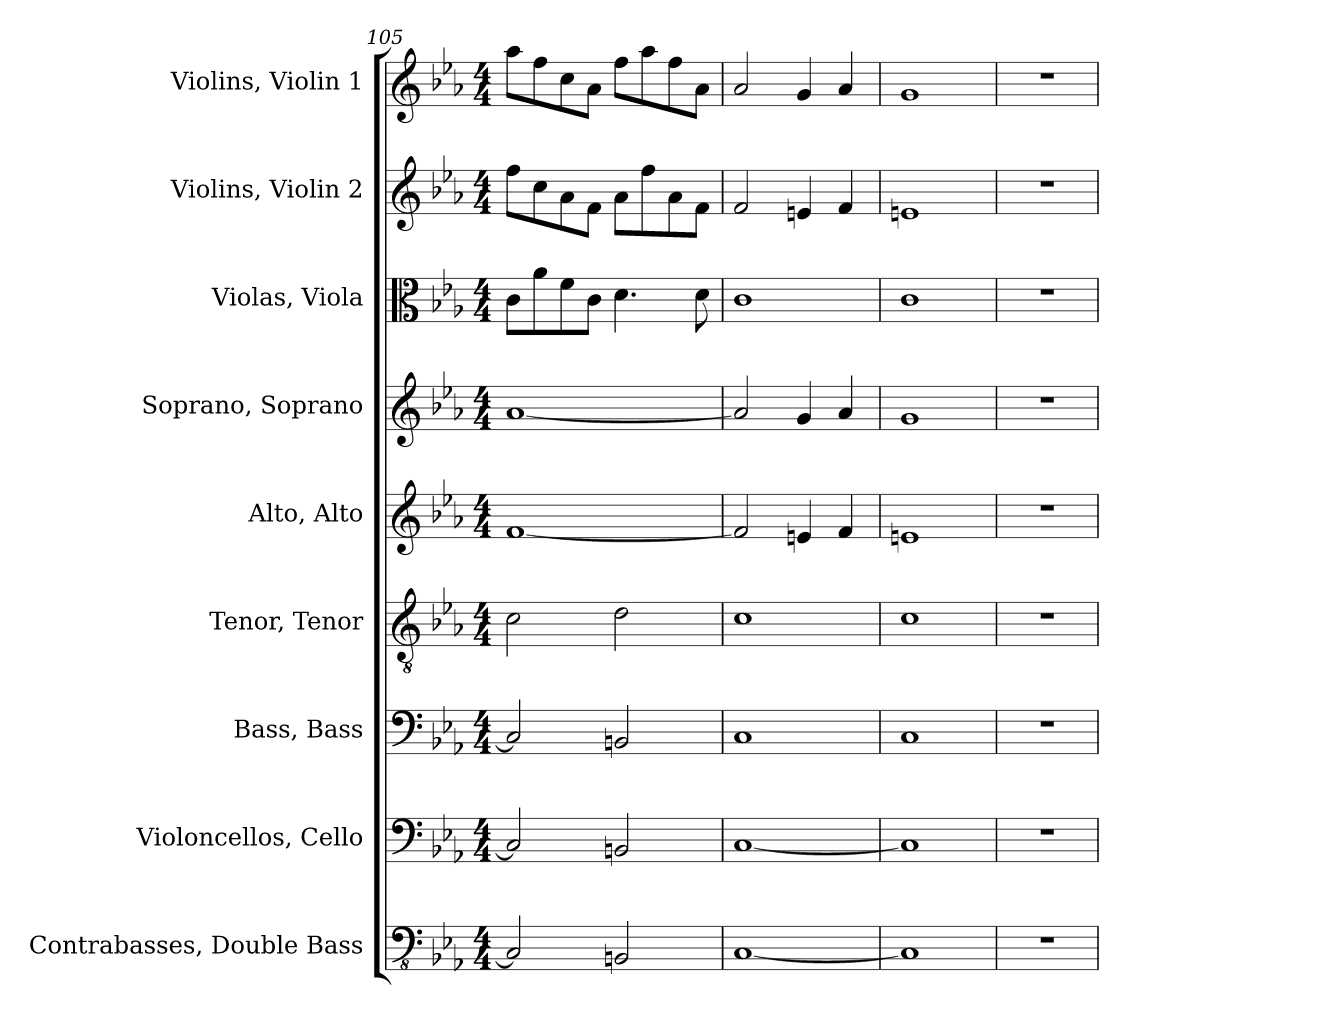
**kern	**kern	**kern	**kern	**kern	**kern	**kern	**kern	**kern
*part9	*part8	*part7	*part6	*part5	*part4	*part3	*part2	*part1
*staff9	*staff8	*staff7	*staff6	*staff5	*staff4	*staff3	*staff2	*staff1
*I"Contrabasses, Double Bass	*I"Violoncellos, Cello	*I"Bass, Bass	*I"Tenor, Tenor	*I"Alto, Alto	*I"Soprano, Soprano	*I"Violas, Viola	*I"Violins, Violin 2	*I"Violins, Violin 1
*I'Cbs.	*I'Vcs.	*I'B.	*I'T.	*I'A.	*I'S.	*I'Vlas.	*I'Vlns.	*I'Vlns.
*clefFv4	*clefF4	*clefF4	*clefGv2	*clefG2	*clefG2	*clefC3	*clefG2	*clefG2
*k[b-e-a-]	*k[b-e-a-]	*k[b-e-a-]	*k[b-e-a-]	*k[b-e-a-]	*k[b-e-a-]	*k[b-e-a-]	*k[b-e-a-]	*k[b-e-a-]
*M4/4	*M4/4	*M4/4	*M4/4	*M4/4	*M4/4	*M4/4	*M4/4	*M4/4
*MM100	*MM100	*MM100	*MM100	*MM100	*MM100	*MM100	*MM100	*MM100
=105	=105	=105	=105	=105	=105	=105	=105	=105
2CC/]	2C/]	2C/]	2c\	[1f	[1a-	8c\L	8ff\L	8aa-\L
.	.	.	.	.	.	8a-\	8cc\	8ff\
.	.	.	.	.	.	8f\	8a-\	8cc\
.	.	.	.	.	.	8c\J	8f\J	8a-\J
*	*	*	*	*	*	*	*	*MM90
2BBBn/	2BBn/	2BBn/	2d\	.	.	4.d\	8a-\L	8ff\L
.	.	.	.	.	.	.	8ff\	8aa-\
*	*	*	*	*	*	*	*	*MM85
.	.	.	.	.	.	.	8a-\	8ff\
*	*	*	*	*	*	*	*	*MM80
.	.	.	.	.	.	8d\	8f\J	8a-\J
=106	=106	=106	=106	=106	=106	=106	=106	=106
*	*	*	*	*	*	*	*	*MM70
[1CC	[1C	1C	1c	2f/]	2a-/]	1c	2f/	2a-/
*	*	*	*	*	*	*	*	*MM60
.	.	.	.	4en/	4g/	.	4en/	4g/
*	*	*	*	*	*	*	*	*MM50
.	.	.	.	4f/	4a-/	.	4f/	4a-/
=107	=107	=107	=107	=107	=107	=107	=107	=107
1CC]	1C]	1C	1c	1en	1g	1c	1en	1g
=108	=108	=108	=108	=108	=108	=108	=108	=108
1r	1r	1r	1r	1r	1r	1r	1r	1r
=	=	=	=	=	=	=	=	=
*-	*-	*-	*-	*-	*-	*-	*-	*-
